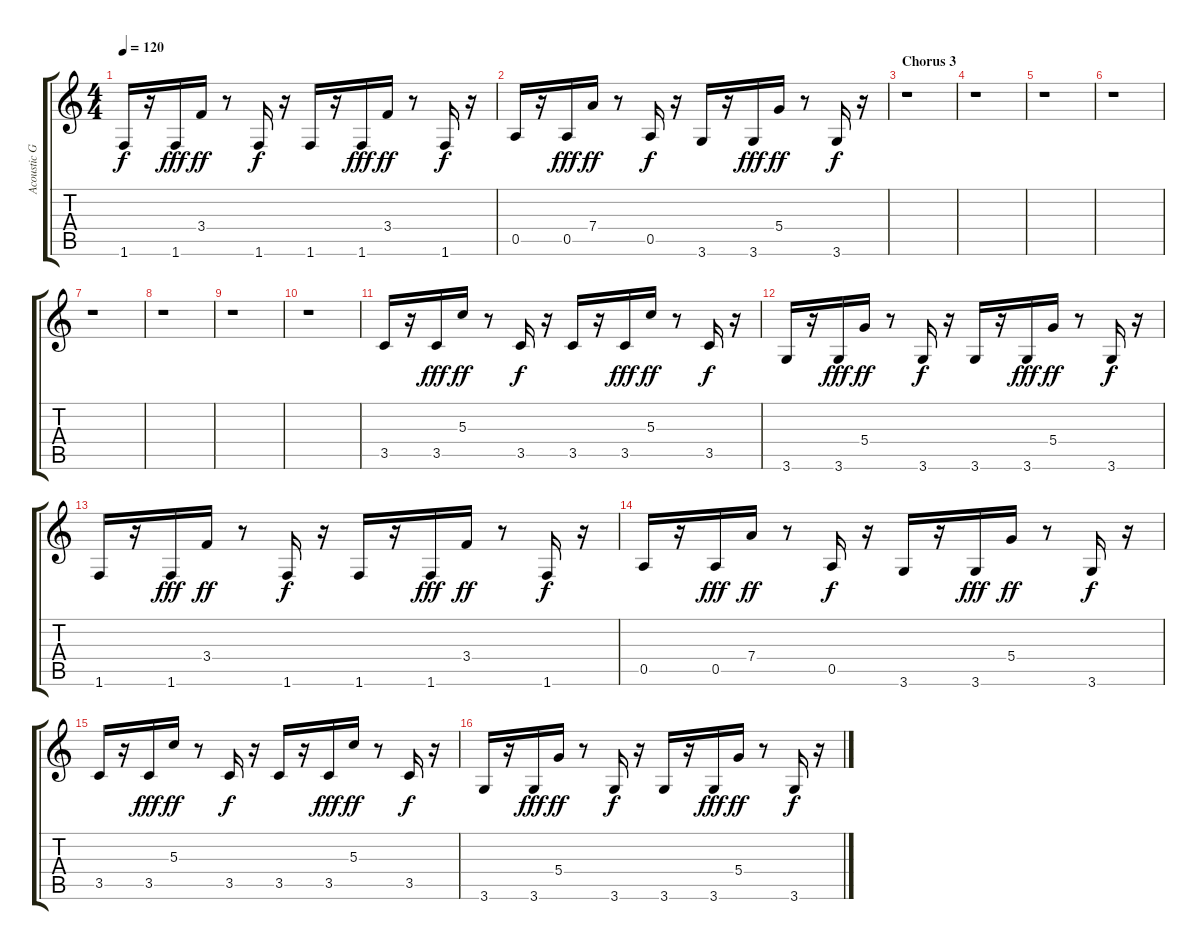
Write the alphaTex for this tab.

\track ("Acoustic Guitar" "Acoustic G") {instrument slapbass2}
\staff {score tabs}
\tuning (E4 B3 G3 D3 A2 E2) {hide}
\ts (4 4)
\tempo 120
\clef g2
\ks c
1.6.16{dy f} r.16 1.6.16{dy fff} 3.4.16{dy ff} r.8 1.6.16{dy f} r.16 1.6.16 r.16 1.6.16{dy fff} 3.4.16{dy ff} r.8 1.6.16{dy f} r.16 |
0.5.16 r.16 0.5.16{dy fff} 7.4.16{dy ff} r.8 0.5.16{dy f} r.16 3.6.16 r.16 3.6.16{dy fff} 5.4.16{dy ff} r.8 3.6.16{dy f} r.16 |
\section ("" "Chorus 3")
r.1 |
r.1 |
r.1 |
r.1 |
r.1 |
r.1 |
r.1 |
r.1 |
3.5.16 r.16 3.5.16{dy fff} 5.3.16{dy ff} r.8 3.5.16{dy f} r.16 3.5.16 r.16 3.5.16{dy fff} 5.3.16{dy ff} r.8 3.5.16{dy f} r.16 |
3.6.16 r.16 3.6.16{dy fff} 5.4.16{dy ff} r.8 3.6.16{dy f} r.16 3.6.16 r.16 3.6.16{dy fff} 5.4.16{dy ff} r.8 3.6.16{dy f} r.16 |
1.6.16 r.16 1.6.16{dy fff} 3.4.16{dy ff} r.8 1.6.16{dy f} r.16 1.6.16 r.16 1.6.16{dy fff} 3.4.16{dy ff} r.8 1.6.16{dy f} r.16 |
0.5.16 r.16 0.5.16{dy fff} 7.4.16{dy ff} r.8 0.5.16{dy f} r.16 3.6.16 r.16 3.6.16{dy fff} 5.4.16{dy ff} r.8 3.6.16{dy f} r.16 |
3.5.16 r.16 3.5.16{dy fff} 5.3.16{dy ff} r.8 3.5.16{dy f} r.16 3.5.16 r.16 3.5.16{dy fff} 5.3.16{dy ff} r.8 3.5.16{dy f} r.16 |
3.6.16 r.16 3.6.16{dy fff} 5.4.16{dy ff} r.8 3.6.16{dy f} r.16 3.6.16 r.16 3.6.16{dy fff} 5.4.16{dy ff} r.8 3.6.16{dy f} r.16
